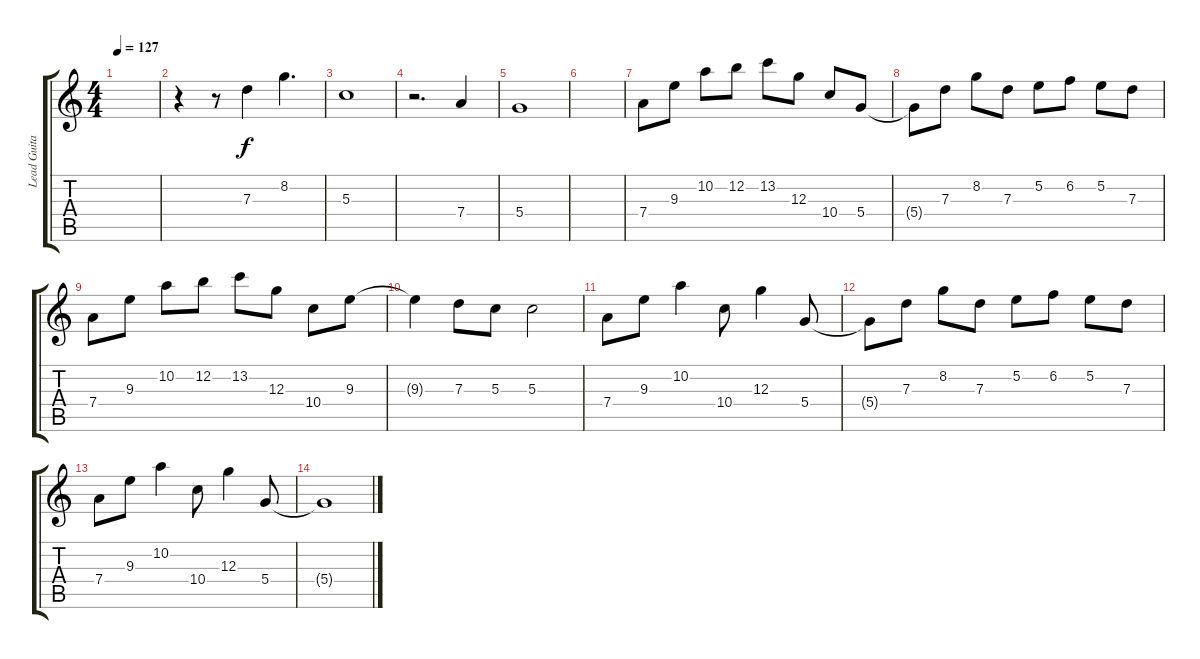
\track ("Lead Guitar" "Lead Guita") {instrument distortionguitar}
\staff {score tabs}
\tuning (E4 B3 G3 D3 A2 E2) {hide}
\ts (4 4)
\tempo 127
\clef g2
\ks c
|
r.4 r.8 7.3.4 8.2.4{d} |
5.3.1 |
r.2{d} 7.4.4 |
5.4.1 |
|
7.4.8 9.3.8 10.2.8 12.2.8 13.2.8 12.3.8 10.4.8 5.4.8 |
5.4{t}.8 7.3.8 8.2.8 7.3.8 5.2.8 6.2.8 5.2.8 7.3.8 |
7.4.8 9.3.8 10.2.8 12.2.8 13.2.8 12.3.8 10.4.8 9.3.8 |
9.3{t}.4 7.3.8 5.3.8 5.3.2 |
7.4.8 9.3.8 10.2.4 10.4.8 12.3.4 5.4.8 |
5.4{t}.8 7.3.8 8.2.8 7.3.8 5.2.8 6.2.8 5.2.8 7.3.8 |
7.4.8 9.3.8 10.2.4 10.4.8 12.3.4 5.4.8 |
5.4{t}.1
